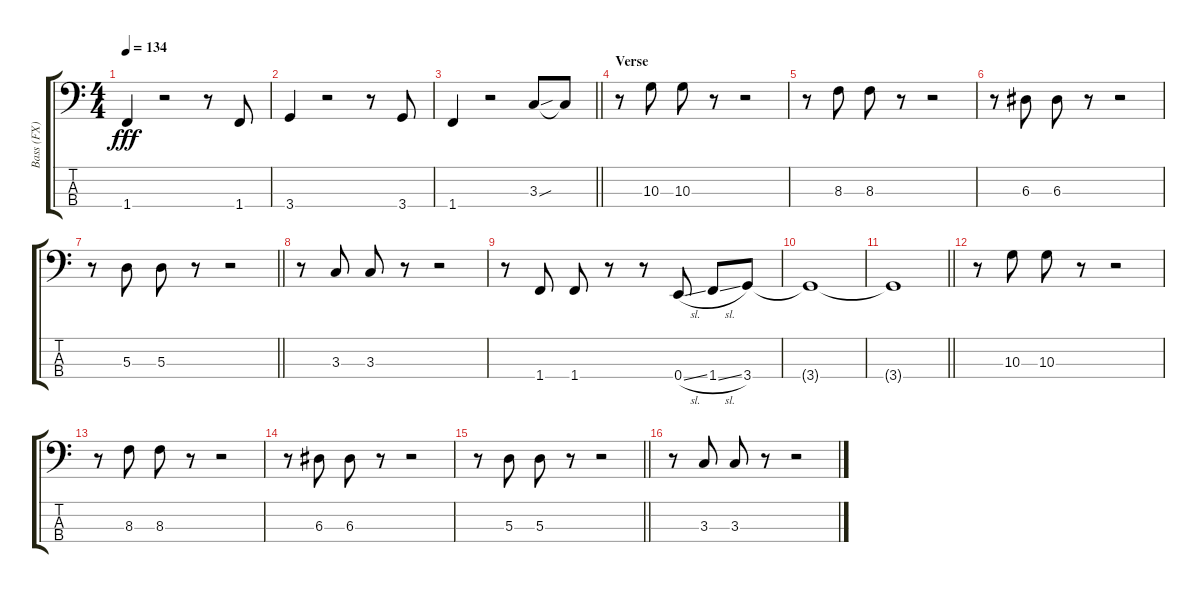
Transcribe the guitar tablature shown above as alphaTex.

\track ("Bass (FX)" "Bass (FX)") {instrument fretlessbass}
\staff {score tabs}
\tuning (G2 D2 A1 E1) {hide}
\ts (4 4)
\tempo 134
\clef f4
\ks c
1.4.4{dy fff} r.2 r.8 1.4.8 |
3.4.4 r.2 r.8 3.4.8 |
\barLineRight lightlight
1.4.4 r.2 3.3{sou}.8 3.3{t}.8 |
\section ("" "Verse")
r.8 10.3.8 10.3.8 r.8 r.2 |
r.8 8.3.8 8.3.8 r.8 r.2 |
r.8 6.3.8 6.3.8 r.8 r.2 |
\barLineRight lightlight
r.8 5.3.8 5.3.8 r.8 r.2 |
r.8 3.3.8 3.3.8 r.8 r.2 |
r.8 1.4.8 1.4.8 r.8 r.8 0.4{sl}.8 1.4{sl}.8 3.4.8 |
3.4{t}.1 |
\barLineRight lightlight
3.4{t}.1 |
r.8 10.3.8 10.3.8 r.8 r.2 |
r.8 8.3.8 8.3.8 r.8 r.2 |
r.8 6.3.8 6.3.8 r.8 r.2 |
\barLineRight lightlight
r.8 5.3.8 5.3.8 r.8 r.2 |
r.8 3.3.8 3.3.8 r.8 r.2
